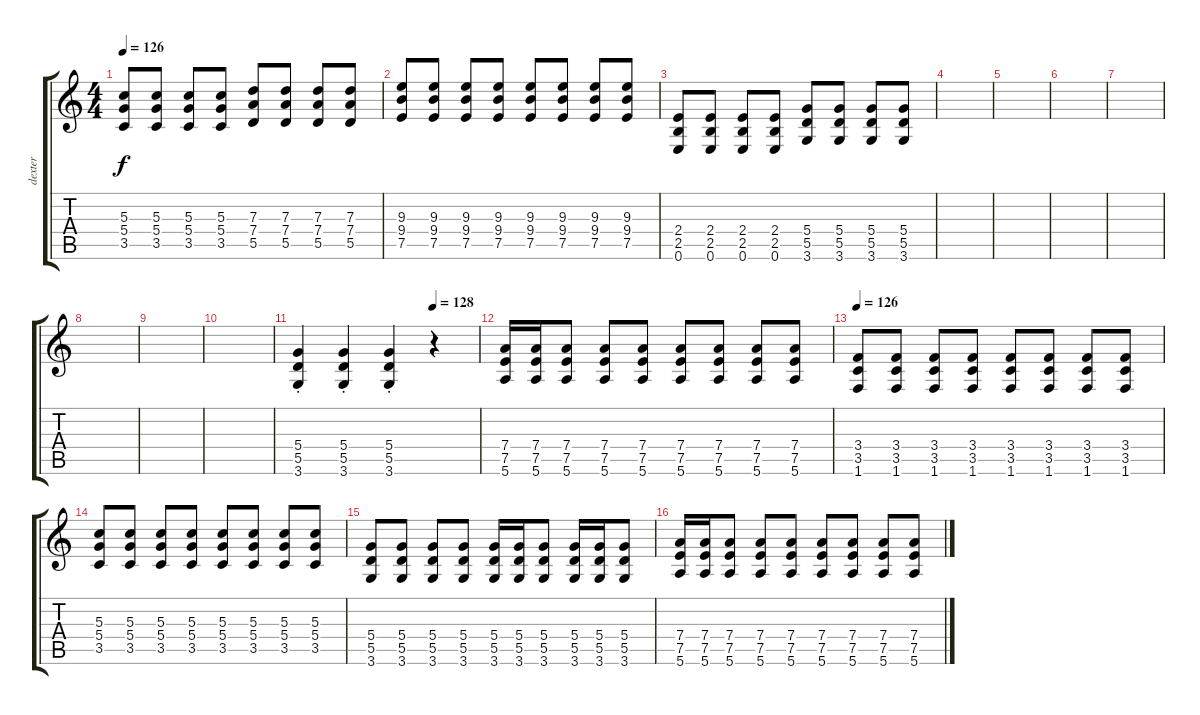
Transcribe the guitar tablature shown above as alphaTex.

\track ("dexter" "dexter") {instrument distortionguitar}
\staff {score tabs}
\tuning (E4 B3 G3 D3 A2 E2) {hide}
\ts (4 4)
\tempo 126
\clef g2
\ks c
(5.3 5.4 3.5).8{dy f} (5.3 5.4 3.5).8 (5.3 5.4 3.5).8 (5.3 5.4 3.5).8 (7.3 7.4 5.5).8 (7.3 7.4 5.5).8 (7.3 7.4 5.5).8 (7.3 7.4 5.5).8 |
(9.3 9.4 7.5).8 (9.3 9.4 7.5).8 (9.3 9.4 7.5).8 (9.3 9.4 7.5).8 (9.3 9.4 7.5).8 (9.3 9.4 7.5).8 (9.3 9.4 7.5).8 (9.3 9.4 7.5).8 |
(2.4 2.5 0.6).8 (2.4 2.5 0.6).8 (2.4 2.5 0.6).8 (2.4 2.5 0.6).8 (5.4 5.5 3.6).8 (5.4 5.5 3.6).8 (5.4 5.5 3.6).8 (5.4 5.5 3.6).8 |
|
|
|
|
|
|
|
\tempo (128 0.75)
(5.4{st} 5.5{st} 3.6{st}).4 (5.4{st} 5.5{st} 3.6{st}).4 (5.4{st} 5.5{st} 3.6{st}).4 r.4 |
(7.4 7.5 5.6).16 (7.4 7.5 5.6).16 (7.4 7.5 5.6).8 (7.4 7.5 5.6).8 (7.4 7.5 5.6).8 (7.4 7.5 5.6).8 (7.4 7.5 5.6).8 (7.4 7.5 5.6).8 (7.4 7.5 5.6).8 |
\tempo 126
(3.4 3.5 1.6).8 (3.4 3.5 1.6).8 (3.4 3.5 1.6).8 (3.4 3.5 1.6).8 (3.4 3.5 1.6).8 (3.4 3.5 1.6).8 (3.4 3.5 1.6).8 (3.4 3.5 1.6).8 |
(5.3 5.4 3.5).8 (5.3 5.4 3.5).8 (5.3 5.4 3.5).8 (5.3 5.4 3.5).8 (5.3 5.4 3.5).8 (5.3 5.4 3.5).8 (5.3 5.4 3.5).8 (5.3 5.4 3.5).8 |
(5.4 5.5 3.6).8 (5.4 5.5 3.6).8 (5.4 5.5 3.6).8 (5.4 5.5 3.6).8 (5.4 5.5 3.6).16 (5.4 5.5 3.6).16 (5.4 5.5 3.6).8 (5.4 5.5 3.6).16 (5.4 5.5 3.6).16 (5.4 5.5 3.6).8 |
(7.4 7.5 5.6).16 (7.4 7.5 5.6).16 (7.4 7.5 5.6).8 (7.4 7.5 5.6).8 (7.4 7.5 5.6).8 (7.4 7.5 5.6).8 (7.4 7.5 5.6).8 (7.4 7.5 5.6).8 (7.4 7.5 5.6).8
